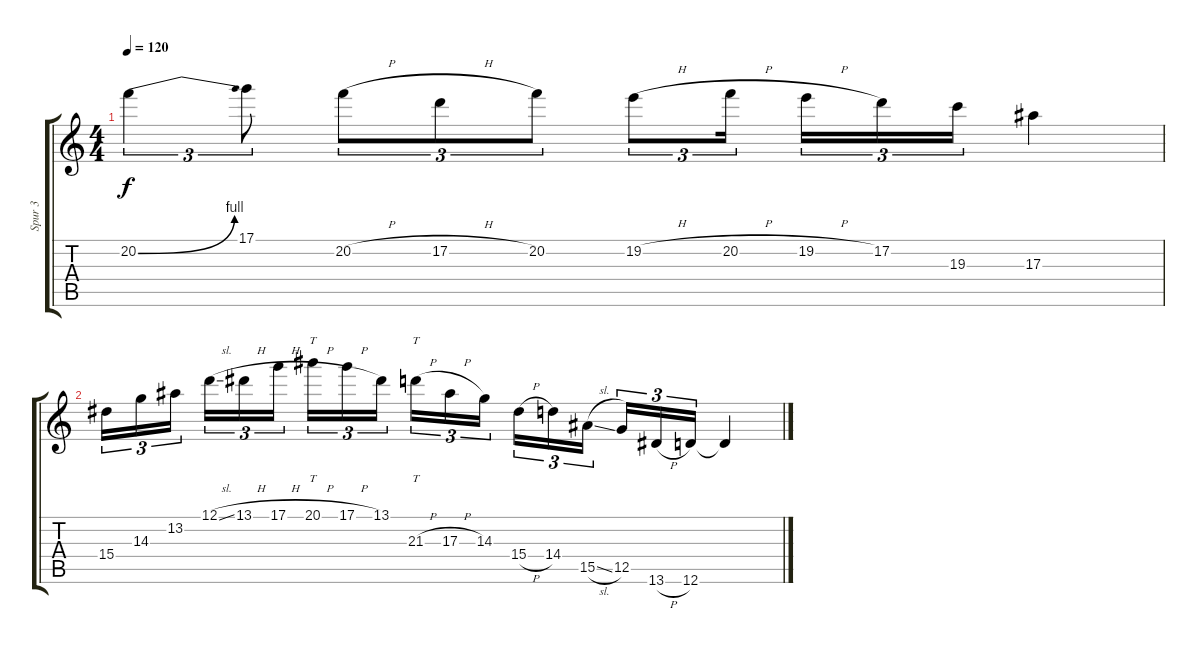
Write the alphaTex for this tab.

\track ("Spur 3" "Spur 3") {instrument distortionguitar}
\staff {score tabs}
\tuning (D4 A3 F3 C3 G2 D2) {hide}
\ts (4 4)
\tempo 120
\clef g2
\ks c
20.2{be (bend 0 0 60 4)}.4{tu (3 2) dy f} 17.1.8{tu (3 2)} 20.2{h}.8{tu (3 2)} 17.2{h}.8{tu (3 2)} 20.2.8{tu (3 2)} 19.2{h}.8{tu (3 2)} 20.2{h}.16{tu (3 2) beam splitsecondary} 19.2{h}.16{tu (3 2)} 17.2.16{tu (3 2)} 19.3.16{tu (3 2)} 17.3.4 |
15.4.16{tu (3 2)} 14.3.16{tu (3 2)} 13.2.16{tu (3 2) beam splitsecondary} 12.1{sl}.16{tu (3 2)} 13.1{h}.16{tu (3 2)} 17.1{h}.16{tu (3 2)} 20.1{h}.16{tt tu (3 2)} 17.1{h}.16{tu (3 2)} 13.1.16{tu (3 2) beam splitsecondary} 21.3{h}.16{tt tu (3 2)} 17.3{h}.16{tu (3 2)} 14.3.16{tu (3 2)} 15.4{h}.16{tu (3 2)} 14.4.16{tu (3 2)} 15.5{sl}.16{tu (3 2) beam splitsecondary} 12.5.16{tu (3 2)} 13.6{h}.16{tu (3 2)} 12.6.16{tu (3 2)} 12.6{t}.4
